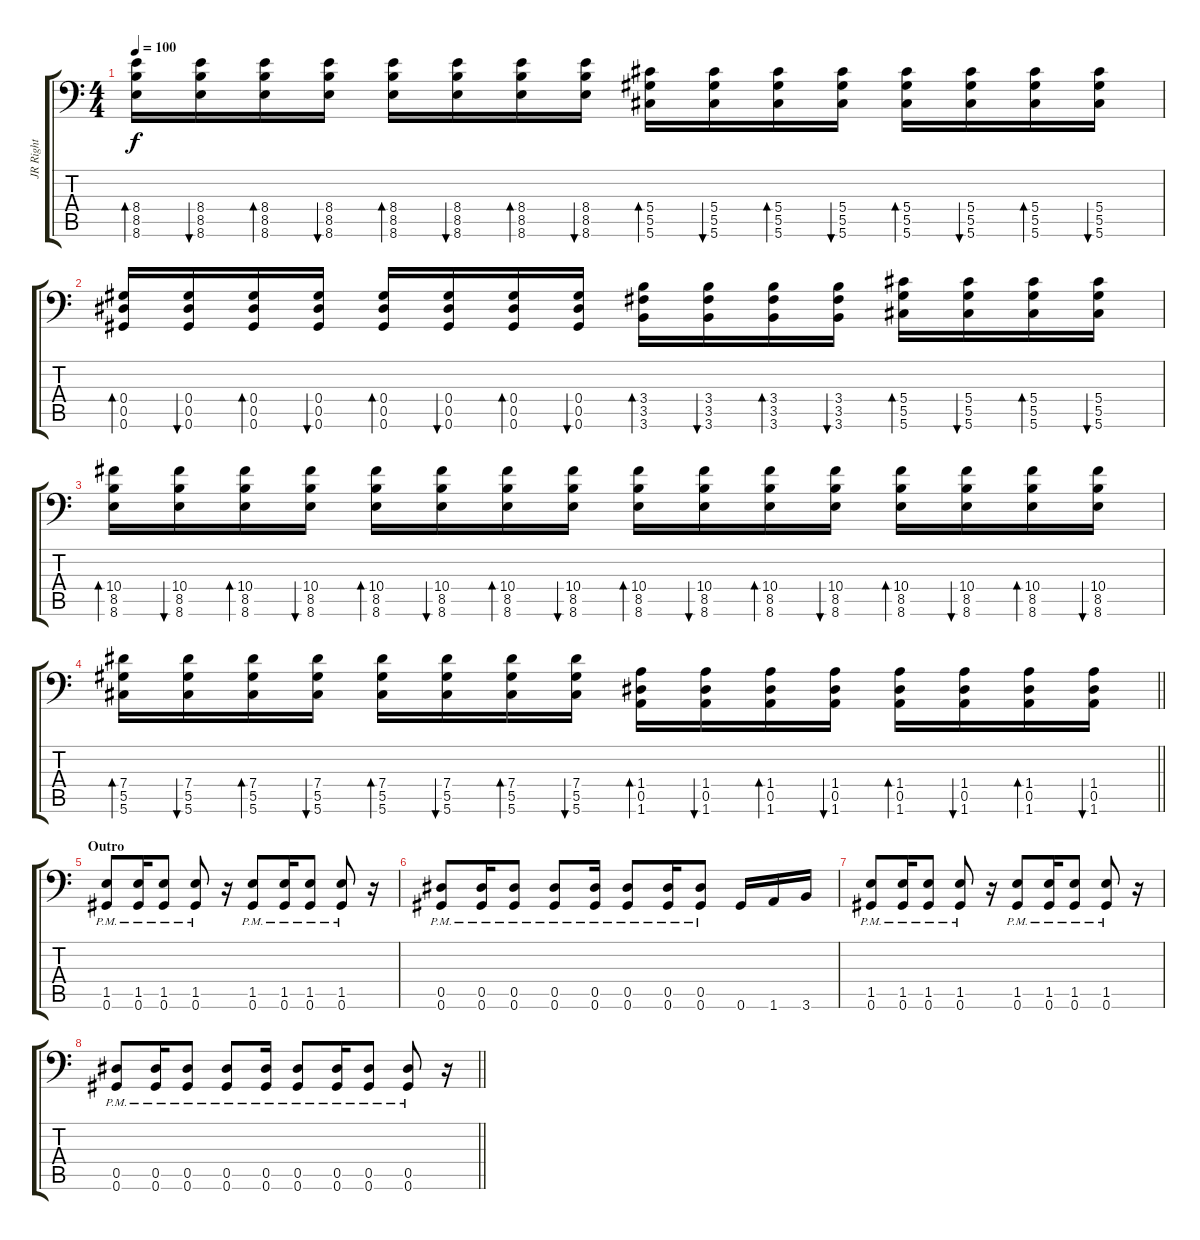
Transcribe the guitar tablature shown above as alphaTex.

\track ("JR Right" "JR Right") {instrument distortionguitar}
\staff {score tabs}
\tuning (Bb3 F3 Db3 Ab2 Eb2 Ab1) {hide}
\ts (4 4)
\tempo 100
\clef f4
\ks c
(8.4 8.5 8.6).16{bd 30 dy f} (8.4 8.5 8.6).16{bu 30} (8.4 8.5 8.6).16{bd 30} (8.4 8.5 8.6).16{bu 30} (8.4 8.5 8.6).16{bd 30} (8.4 8.5 8.6).16{bu 30} (8.4 8.5 8.6).16{bd 30} (8.4 8.5 8.6).16{bu 30} (5.4 5.5 5.6).16{bd 30} (5.4 5.5 5.6).16{bu 30} (5.4 5.5 5.6).16{bd 30} (5.4 5.5 5.6).16{bu 30} (5.4 5.5 5.6).16{bd 30} (5.4 5.5 5.6).16{bu 30} (5.4 5.5 5.6).16{bd 30} (5.4 5.5 5.6).16{bu 30} |
(0.4 0.5 0.6).16{bd 30} (0.4 0.5 0.6).16{bu 30} (0.4 0.5 0.6).16{bd 30} (0.4 0.5 0.6).16{bu 30} (0.4 0.5 0.6).16{bd 30} (0.4 0.5 0.6).16{bu 30} (0.4 0.5 0.6).16{bd 30} (0.4 0.5 0.6).16{bu 30} (3.4 3.5 3.6).16{bd 30} (3.4 3.5 3.6).16{bu 30} (3.4 3.5 3.6).16{bd 30} (3.4 3.5 3.6).16{bu 30} (5.4 5.5 5.6).16{bd 30} (5.4 5.5 5.6).16{bu 30} (5.4 5.5 5.6).16{bd 30} (5.4 5.5 5.6).16{bu 30} |
(10.4 8.5 8.6).16{bd 30} (10.4 8.5 8.6).16{bu 30} (10.4 8.5 8.6).16{bd 30} (10.4 8.5 8.6).16{bu 30} (10.4 8.5 8.6).16{bd 30} (10.4 8.5 8.6).16{bu 30} (10.4 8.5 8.6).16{bd 30} (10.4 8.5 8.6).16{bu 30} (10.4 8.5 8.6).16{bd 30} (10.4 8.5 8.6).16{bu 30} (10.4 8.5 8.6).16{bd 30} (10.4 8.5 8.6).16{bu 30} (10.4 8.5 8.6).16{bd 30} (10.4 8.5 8.6).16{bu 30} (10.4 8.5 8.6).16{bd 30} (10.4 8.5 8.6).16{bu 30} |
\barLineRight lightlight
(7.4 5.5 5.6).16{bd 30} (7.4 5.5 5.6).16{bu 30} (7.4 5.5 5.6).16{bd 30} (7.4 5.5 5.6).16{bu 30} (7.4 5.5 5.6).16{bd 30} (7.4 5.5 5.6).16{bu 30} (7.4 5.5 5.6).16{bd 30} (7.4 5.5 5.6).16{bu 30} (1.4 0.5 1.6).16{bd 30} (1.4 0.5 1.6).16{bu 30} (1.4 0.5 1.6).16{bd 30} (1.4 0.5 1.6).16{bu 30} (1.4 0.5 1.6).16{bd 30} (1.4 0.5 1.6).16{bu 30} (1.4 0.5 1.6).16{bd 30} (1.4 0.5 1.6).16{bu 30} |
\section ("" "Outro")
(1.5{pm} 0.6{pm}).8 (1.5{pm} 0.6{pm}).16 (1.5{pm} 0.6{pm}).8 (1.5{pm} 0.6{pm}).8 r.16 (1.5{pm} 0.6{pm}).8 (1.5{pm} 0.6{pm}).16 (1.5{pm} 0.6{pm}).8 (1.5{pm} 0.6{pm}).8 r.16 |
(0.5{pm} 0.6{pm}).8 (0.5{pm} 0.6{pm}).16 (0.5{pm} 0.6{pm}).8 (0.5{pm} 0.6{pm}).8 (0.5{pm} 0.6{pm}).16 (0.5{pm} 0.6{pm}).8 (0.5{pm} 0.6{pm}).16 (0.5{pm} 0.6{pm}).8 0.6.16 1.6.16 3.6.16 |
(1.5{pm} 0.6{pm}).8 (1.5{pm} 0.6{pm}).16 (1.5{pm} 0.6{pm}).8 (1.5{pm} 0.6{pm}).8 r.16 (1.5{pm} 0.6{pm}).8 (1.5{pm} 0.6{pm}).16 (1.5{pm} 0.6{pm}).8 (1.5{pm} 0.6{pm}).8 r.16 |
\barLineRight lightlight
(0.5{pm} 0.6{pm}).8 (0.5{pm} 0.6{pm}).16 (0.5{pm} 0.6{pm}).8 (0.5{pm} 0.6{pm}).8 (0.5{pm} 0.6{pm}).16 (0.5{pm} 0.6{pm}).8 (0.5{pm} 0.6{pm}).16 (0.5{pm} 0.6{pm}).8 (0.5{pm} 0.6{pm}).8 r.16
